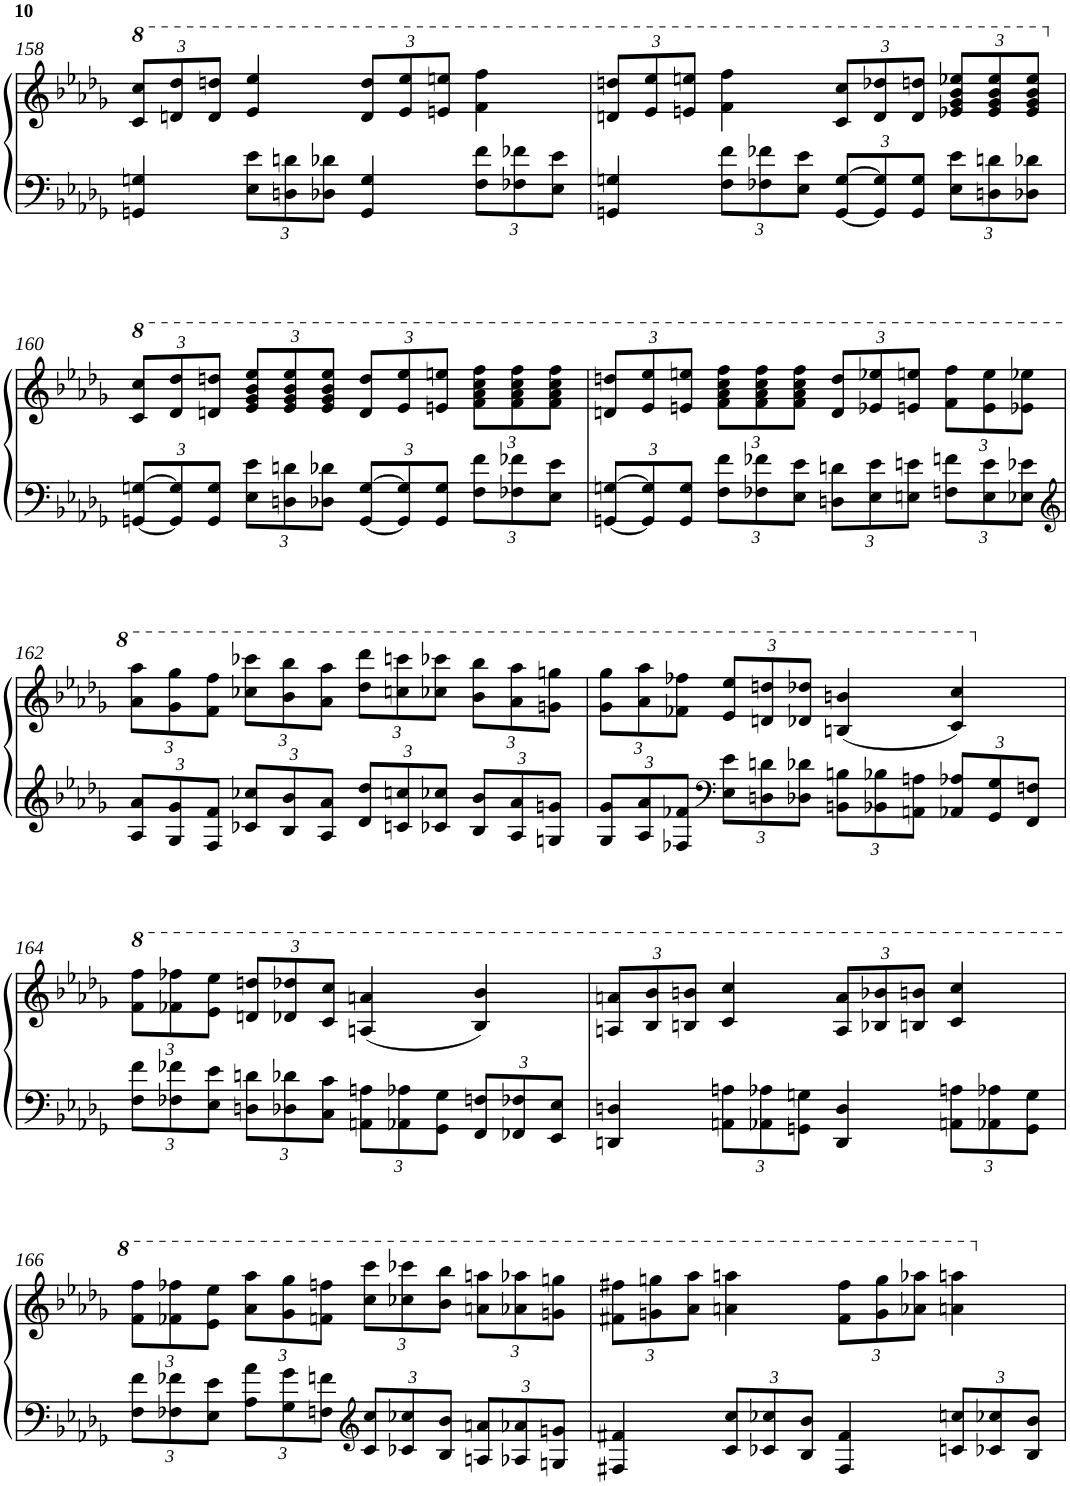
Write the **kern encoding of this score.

**kern	**kern
*part1	*part1
*staff2	*staff1
*I"Piano	*
*I'Pno	*
!!LO:PB:g=z
*clefF4	*clefG2
*k[b-e-a-d-g-]	*k[b-e-a-d-g-]
*b-:	*b-:
*M4/4	*M4/4
*	*8va
*	*Xbrackettup
=158	=158
4GGn/ 4Gn/	12cc/ 12ccc/L
.	12ddn/ 12ddd-/
.	12dd/ 12dddn/J
*Xbrackettup	*
12E-\ 12e-\L	4ee-/ 4eee-/
12Dn\ 12dn\	.
12D-X\ 12d-X\J	.
4GG/ 4G/	12dd/ 12ddd/L
.	12ee-/ 12eee-/
.	12een/ 12eeen/J
12F\ 12f\L	4ff\ 4fff\
12F-X\ 12f-X\	.
12E-\ 12e-\J	.
=159	=159
4GGn/ 4Gn/	12ddn/ 12dddn/L
.	12ee-/ 12eee-/
.	12een/ 12eeen/J
12F\ 12f\L	4ff\ 4fff\
12F-X\ 12f-X\	.
12E-\ 12e-\J	.
[12GG/ [12G/L	12cc/ 12ccc/L
12GG/] 12G/]	12dd/ 12ddd-X/
12GG/ 12G/J	12dd/ 12dddn/J
12E-\ 12e-\L	12ee-X/ 12gg-/ 12bb-/ 12eee-X/L
12Dn\ 12dn\	12ee-/ 12gg-/ 12bb-/ 12eee-/
12D-X\ 12d-X\J	12ee-/ 12gg-/ 12bb-/ 12eee-/J
!!LO:LB:g=z
=160	=160
*	*X8va
*	*8va
[12GGn/ [12Gn/L	12cc/ 12ccc/L
12GG/] 12G/]	12dd-/ 12ddd-/
12GG/ 12G/J	12ddn/ 12dddn/J
12E-\ 12e-\L	12ee-/ 12gg-/ 12bb-/ 12eee-/L
12Dn\ 12dn\	12ee-/ 12gg-/ 12bb-/ 12eee-/
12D-X\ 12d-X\J	12ee-/ 12gg-/ 12bb-/ 12eee-/J
[12GG/ [12G/L	12dd/ 12ddd/L
12GG/] 12G/]	12ee-/ 12eee-/
12GG/ 12G/J	12een/ 12eeen/J
12F\ 12f\L	12ff\ 12aa-\ 12ccc\ 12fff\L
12F-X\ 12f-X\	12ff\ 12aa-\ 12ccc\ 12fff\
12E-\ 12e-\J	12ff\ 12aa-\ 12ccc\ 12fff\J
=161	=161
[12GGn/ [12Gn/L	12ddn/ 12dddn/L
12GG/] 12G/]	12ee-/ 12eee-/
12GG/ 12G/J	12een/ 12eeen/J
12F\ 12f\L	12ff\ 12aa-\ 12ccc\ 12fff\L
12F-X\ 12f-X\	12ff\ 12aa-\ 12ccc\ 12fff\
12E-\ 12e-\J	12ff\ 12aa-\ 12ccc\ 12fff\J
12Dn\ 12dn\L	12dd/ 12ddd/L
12E-\ 12e-\	12ee-X/ 12eee-X/
12En\ 12en\J	12een/ 12eeen/J
12Fn\ 12fn\L	12ff\ 12fff\L
12E\ 12e\	12ee\ 12eee\
12E-X\ 12e-X\J	12ee-X\ 12eee-X\J
!!LO:LB:g=z
=162	=162
*clefG2	*
12A-/ 12a-/L	12aa-\ 12aaa-\L
12G-/ 12g-/	12gg-\ 12ggg-\
12F/ 12f/J	12ff\ 12fff\J
12c-X/ 12cc-X/L	12ccc-X\ 12cccc-X\L
12B-/ 12b-/	12bb-\ 12bbb-\
12A-/ 12a-/J	12aa-\ 12aaa-\J
12d-/ 12dd-/L	12ddd-\ 12dddd-\L
12cn/ 12ccn/	12cccn\ 12ccccn\
12c-X/ 12cc-X/J	12ccc-X\ 12cccc-X\J
12B-/ 12b-/L	12bb-\ 12bbb-\L
12A-/ 12a-/	12aa-\ 12aaa-\
12Gn/ 12gn/J	12ggn\ 12gggn\J
=163	=163
12G-/ 12g-/L	12gg-\ 12ggg-\L
12A-/ 12a-/	12aa-\ 12aaa-\
12F-X/ 12f-X/J	12ff-X\ 12fff-X\J
*clefF4	*
12E-\ 12e-\L	12ee-/ 12eee-/L
12Dn\ 12dn\	12ddn/ 12dddn/
12D-X\ 12d-X\J	12dd-X/ 12ddd-X/J
12BBn\ 12Bn\L	(<4bn/ 4bbn/
12BB-X\ 12B-X\	.
12AAn\ 12An\J	.
12AA-X/ 12A-X/L	4cc/ 4ccc/)
12GG-/ 12G-/	.
12FF/ 12Fn/J	.
!!LO:LB:g=z
=164	=164
*	*X8va
*	*8va
12F\ 12f\L	12ff\ 12fff\L
12F-X\ 12f-X\	12ff-X\ 12fff-X\
12E-\ 12e-\J	12ee-\ 12eee-\J
12Dn\ 12dn\L	12ddn/ 12dddn/L
12D-X\ 12d-X\	12dd-X/ 12ddd-X/
12C\ 12c\J	12cc/ 12ccc/J
12AAn\ 12An\L	(<4an/ 4aan/
12AA-X\ 12A-X\	.
12GG-\ 12G-\J	.
12FF/ 12Fn/L	4b-/ 4bb-/)
12FF-X/ 12F-X/	.
12EE-/ 12E-/J	.
=165	=165
4DDn/ 4Dn/	12an/ 12aan/L
.	12b-/ 12bb-/
.	12bn/ 12bbn/J
12AAn\ 12An\L	4cc/ 4ccc/
12AA-X\ 12A-X\	.
12GGn\ 12Gn\J	.
4DD/ 4D/	12a/ 12aa/L
.	12b-X/ 12bb-X/
.	12bn/ 12bbn/J
12AAn\ 12An\L	4cc/ 4ccc/
12AA-X\ 12A-X\	.
12GG\ 12G\J	.
!!LO:LB:g=z
=166	=166
12F\ 12f\L	12ff\ 12fff\L
12F-X\ 12f-X\	12ff-X\ 12fff-X\
12E-\ 12e-\J	12ee-\ 12eee-\J
12A-\ 12a-\L	12aa-\ 12aaa-\L
12G-\ 12g-\	12gg-\ 12ggg-\
12Fn\ 12fn\J	12ffn\ 12fffn\J
*clefG2	*
12c/ 12cc/L	12ccc\ 12cccc\L
12c-X/ 12cc-X/	12ccc-X\ 12cccc-X\
12B-/ 12b-/J	12bb-\ 12bbb-\J
12An/ 12an/L	12aan\ 12aaan\L
12A-X/ 12a-X/	12aa-X\ 12aaa-X\
12Gn/ 12gn/J	12ggn\ 12gggn\J
=167	=167
4F#X/ 4f#X/	12ff#X\ 12fff#X\L
.	12ggn\ 12gggn\
.	12aa-\ 12aaa-\J
12c/ 12cc/L	4aan\ 4aaan\
12c-X/ 12cc-X/	.
12B-/ 12b-/J	.
4F#/ 4f#/	12ff#\ 12fff#\L
.	12gg\ 12ggg\
.	12aa-X\ 12aaa-X\J
12cn/ 12ccn/L	4aan\ 4aaan\
12c-X/ 12cc-X/	.
12B-/ 12b-/J	.
*	*X8va
=	=
*-	*-
